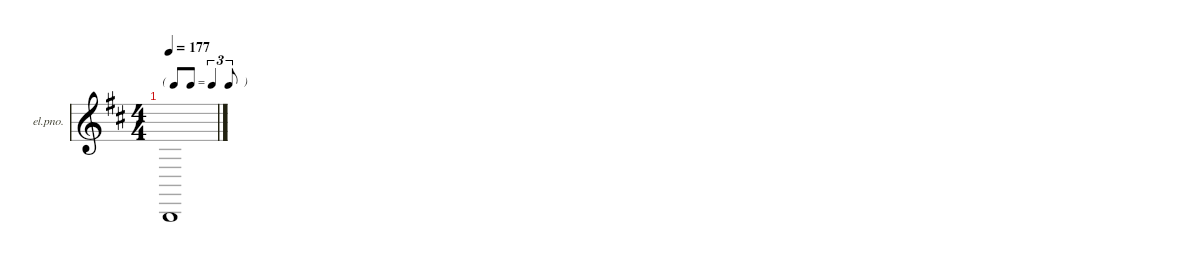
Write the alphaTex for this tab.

\hideDynamics
\bracketExtendMode nobrackets
\firstSystemTrackNameOrientation horizontal
\track ("kb. Bass" "el.pno.") {instrument electricgrandpiano}
\staff {score}
\tuning (G2 D2 A1 E1 B0)
\ts (4 4)
\tf triplet8th
\tempo 177
\clef g2
\ks bminor
2.3{t acc forcenatural}.1{dy f}
